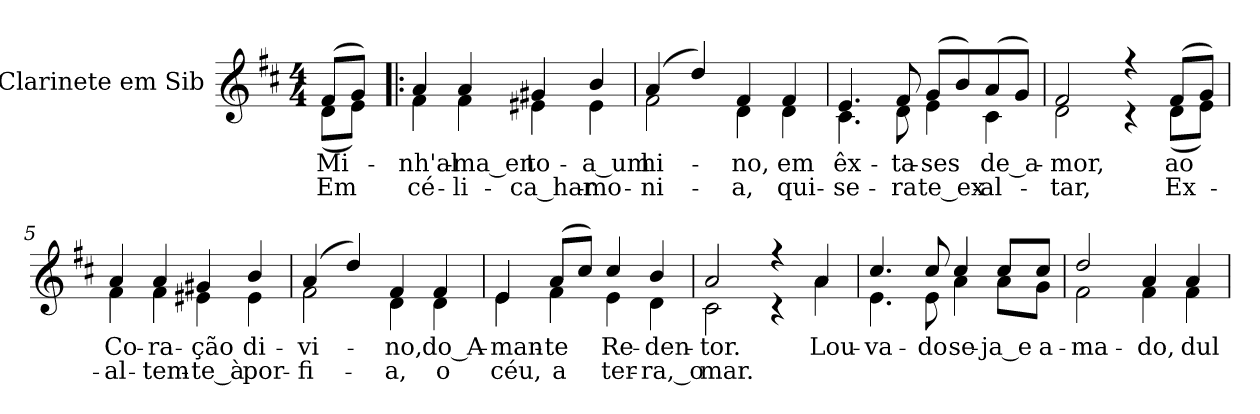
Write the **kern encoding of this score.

**kern	**text	**text
*part1	*part1	*part1
*staff1	*staff1	*staff1
*I"Clarinete em Sib	*	*
*I'Cl.	*	*
!!LO:PB:g=z
*clefG2	*	*
*ITrd1c2	*	*
*k[]	*	*
*C:	*	*
*M4/4	*	*
*MM80	*	*
=	=	=
!LO:TX:b:cj:t=1.	!	!
!LO:TX:b:cj:t=2.	!	!
!	!LO:LY:b:color=#000000	!LO:LY:b:color=#000000
*^	*	*
(8ei/L	(8ci\L	Mi-	Em
8fi/J)	8di\J)	.	.
=1!|:	=1!|:	=1!|:	=1!|:
!	!	!LO:LY:b:color=#000000	!LO:LY:b:color=#000000
4gi/	4ei\	-nh'al-	cé-
!	!	!LO:LY:b:color=#000000	!LO:LY:b:color=#000000
4gi/	4ei\	-ma_en-	-li-
!	!	!LO:LY:b:color=#000000	!LO:LY:b:color=#000000
4f#Xi/	4d#Xi\	-to-	-ca_har-
!	!	!LO:LY:b:color=#000000	!LO:LY:b:color=#000000
4ai/	4d#i\	-a_um	-mo-
=2	=2	=2	=2
!	!	!LO:LY:b:color=#000000	!LO:LY:b:color=#000000
(4gi/	2ei\	hi-	-ni-
4cci/)	.	.	.
!	!	!LO:LY:b:color=#000000	!LO:LY:b:color=#000000
4ei/	4ci\	-no,	-a,
!	!	!LO:LY:b:color=#000000	!LO:LY:b:color=#000000
4ei/	4ci\	em	qui-
=3	=3	=3	=3
!	!	!LO:LY:b:color=#000000	!LO:LY:b:color=#000000
4.di/	4.Bi\	êx-	-se-
!	!	!LO:LY:b:color=#000000	!LO:LY:b:color=#000000
8ei/	8ci\	-ta-	-ra
!	!	!LO:LY:b:color=#000000	!LO:LY:b:color=#000000
(8fi/L	4di\	-ses	te_ex-
8ai/)	.	.	.
!	!	!LO:LY:b:color=#000000	!LO:LY:b:color=#000000
(8gi/	4Bi\	de_a-	-al-
8fi/J)	.	.	.
=4	=4	=4	=4
!	!	!LO:LY:b:color=#000000	!LO:LY:b:color=#000000
2ei/	2ci\	-mor,	-tar,
4r	4r	.	.
!	!	!LO:LY:b:color=#000000	!LO:LY:b:color=#000000
(8ei/L	(8ci\L	ao	Ex-
8fi/J)	8di\J)	.	.
!!LO:LB:g=z	!!
=5	=5	=5	=5
!	!	!LO:LY:b:color=#000000	!LO:LY:b:color=#000000
4gi/	4ei\	Co-	-al-
!	!	!LO:LY:b:color=#000000	!LO:LY:b:color=#000000
4gi/	4ei\	-ra-	-tem-
!	!	!LO:LY:b:color=#000000	!LO:LY:b:color=#000000
4f#Xi/	4d#Xi\	-ção	-te_à
!	!	!LO:LY:b:color=#000000	!LO:LY:b:color=#000000
4ai/	4d#i\	di-	por-
=6	=6	=6	=6
!	!	!LO:LY:b:color=#000000	!LO:LY:b:color=#000000
(4gi/	2ei\	-vi-	-fi-
4cci/)	.	.	.
!	!	!LO:LY:b:color=#000000	!LO:LY:b:color=#000000
4ei/	4ci\	-no,	-a,
!	!	!LO:LY:b:color=#000000	!LO:LY:b:color=#000000
4ei/	4ci\	do_A-	o
=7	=7	=7	=7
!	!	!LO:LY:b:color=#000000	!LO:LY:b:color=#000000
4di/	4di\	-man-	céu,
!	!	!LO:LY:b:color=#000000	!LO:LY:b:color=#000000
(8gi/L	4ei\	-te	a
8bi/J)	.	.	.
!	!	!LO:LY:b:color=#000000	!LO:LY:b:color=#000000
4bi/	4di\	Re-	ter-
!	!	!LO:LY:b:color=#000000	!LO:LY:b:color=#000000
4ai/	4ci\	-den-	-ra,_o
=8	=8	=8	=8
!	!	!LO:LY:b:color=#000000	!LO:LY:b:color=#000000
2gi/	2Bi\	-tor.	mar.
4r	4r	.	.
!	!	!LO:LY:b:color=#000000	!
4gi/	4gi\	Lou-	.
=9	=9	=9	=9
!	!	!LO:LY:b:color=#000000	!
4.bi/	4.di\	-va-	.
!	!	!LO:LY:b:color=#000000	!
8bi/	8di\	-do	.
!	!	!LO:LY:b:color=#000000	!
4bi/	4gi\	se-	.
!	!	!LO:LY:b:color=#000000	!
8bi/L	8gi\L	-ja_e	.
!	!	!LO:LY:b:color=#000000	!
8bi/J	8fi\J	a-	.
!!LO:LB:g=z	!!
=10	=10	=10	=10
!	!	!LO:LY:b:color=#000000	!
2cci/	2ei\	-ma-	.
!	!	!LO:LY:b:color=#000000	!
4gi/	4ei\	-do,	.
!	!	!LO:LY:b:color=#000000	!
4gi/	4ei\	dul-	.
*v	*v	*	*
=	=	=
*-	*-	*-
